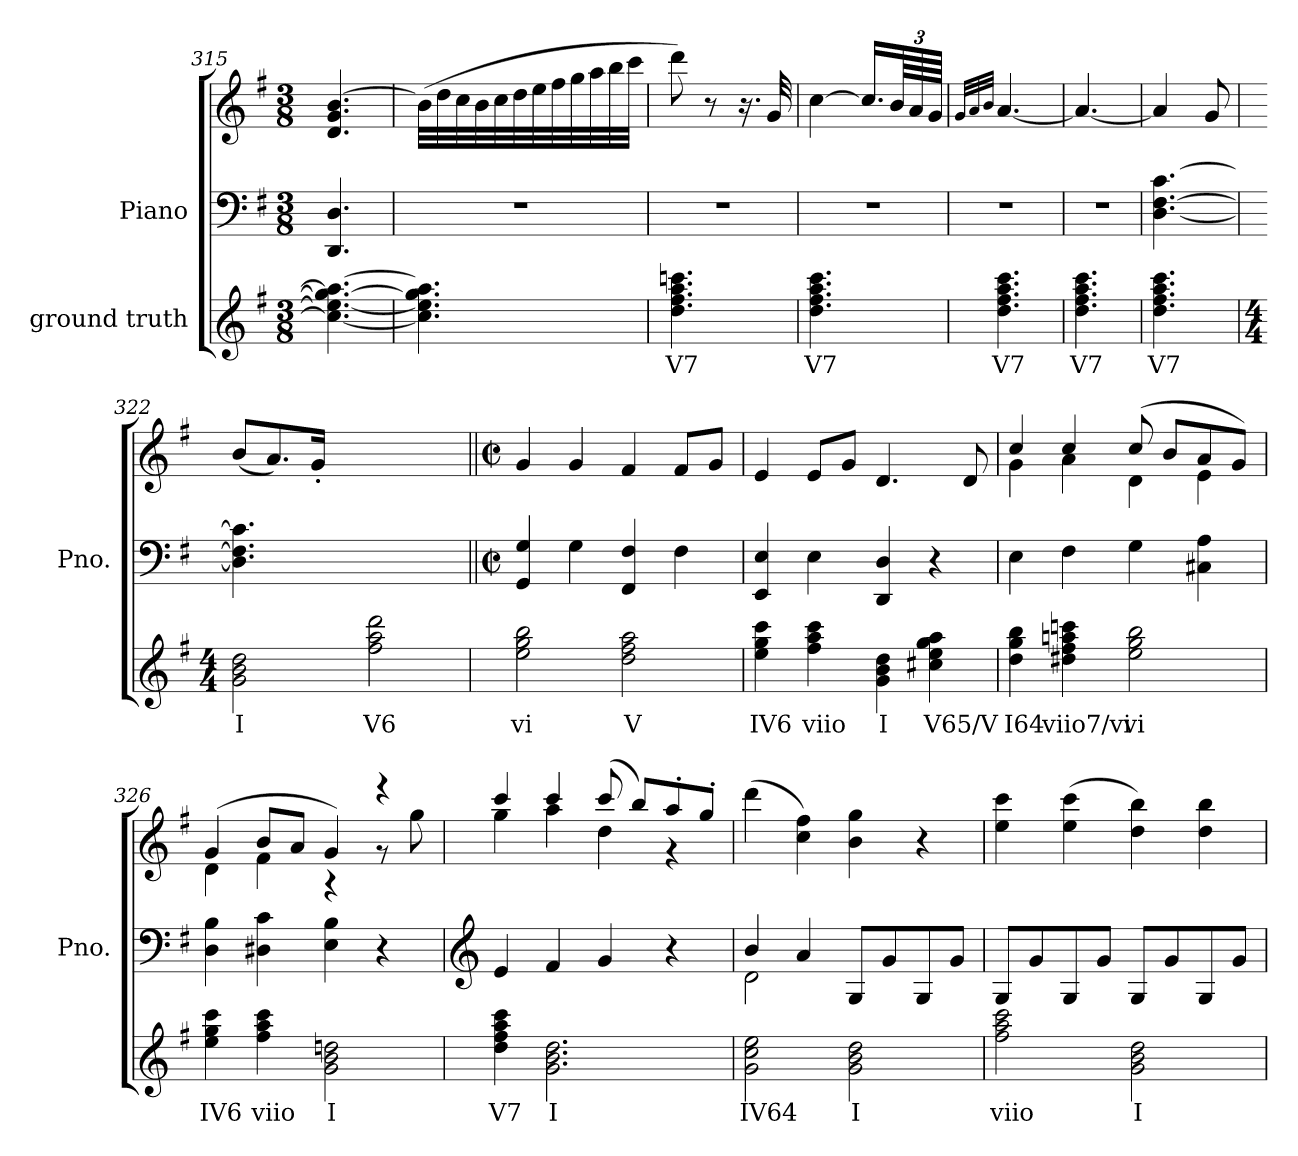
**kern	**text	**kern	**kern
*part2	*part2	*part1	*part1
*staff3	*staff3	*staff2	*staff1
*I"ground truth	*	*I"Piano	*
*	*	*I'Pno.	*
*	*	*clefF4	*clefG2
*k[f#]	*	*k[f#]	*k[f#]
*G:	*	*G:	*G:
*M3/8	*	*M3/8	*M3/8
=315	=315	=315	=315
4.cc#_ 4.ee_ 4.gg_ 4.aa_	.	4.DD/ 4.D/	4.d/ 4.g/ [4.b/
=316	=316	=316	=316
4.cc#] 4.ee] 4.gg] 4.aa]	.	4.r	(>32b\LLL]
.	.	.	32dd\
.	.	.	32cc\
.	.	.	32b\
.	.	.	32cc\
.	.	.	32dd\
.	.	.	32ee\
.	.	.	32ff#\
.	.	.	32gg\
.	.	.	32aa\
.	.	.	32bb\
.	.	.	32ccc\JJJ
=317	=317	=317	=317
4.dd 4.ff# 4.aa 4.cccn	V7	4.r	8ddd\)
.	.	.	8r
.	.	.	16.r
.	.	.	32g/
=318	=318	=318	=318
4.dd 4.ff# 4.aa 4.ccc	V7	4.r	[4cc\
.	.	.	16.cc/LL]
*	*	*	*Xbrackettup
.	.	.	96b/LL
.	.	.	96a/
.	.	.	96g/JJJJ
=319	=319	=319	=319
.	.	.	32qg/LLL
.	.	.	32qa/
.	.	.	32qb/JJJ
4.dd 4.ff# 4.aa 4.ccc	V7	4.r	[4.a/
!!LO:LB:g=z
=320	=320	=320	=320
4.dd 4.ff# 4.aa 4.ccc	V7	4.r	4.a/_
=321	=321	=321	=321
4.dd 4.ff# 4.aa 4.ccc	V7	[4.D\ [4.F#\ [4.c\	4a/]
.	.	.	8g/
=322	=322	=322	=322
*M4/4	*	*	*
2g 2b 2dd	I	4.D\] 4.F#\] 4.c\]	(<8b/L
.	.	.	8.a/)
.	.	.	16g'/Jk
.	.	2ryy	2ryy
2ff# 2aa 2ddd	V6	.	.
.	.	8ryy	8ryy
=323	=323||	=323||	=323||
*	*	*M2/2	*M2/2
*	*	*met(c|)	*met(c|)
2ee 2gg 2bb	vi	4GG/ 4G/	4g/
.	.	4G\	4g/
2dd 2ff# 2aa	V	4FF#/ 4F#/	4f#/
.	.	4F#\	8f#/L
.	.	.	8g/J
=324	=324	=324	=324
4ee 4gg 4ccc	IV6	4EE/ 4E/	4e/
4ff# 4aa 4ccc	viio	4E\	8e/L
.	.	.	8g/J
4g 4b 4dd	I	4DD/ 4D/	4.d/
4cc#X 4ee 4gg 4aa	V65/V	4r	.
.	.	.	8d/
=325	=325	=325	=325
*	*	*	*^
4dd 4gg 4bb	I64	4E\	4cc/	4g\
4dd#X 4ff# 4aan 4cccn	viio7/vi	4F#\	4cc/	4a\
2ee 2gg 2bb	vi	4G\	(>8cc/	4d\
.	.	.	8b/L	.
.	.	4C#X\ 4A\	8a/	4e\
.	.	.	8g/J)	.
=326	=326	=326	=326	=326
4ee 4gg 4ccc	IV6	4D\ 4B\	(>4g/	4d\
4ff# 4aa 4ccc	viio	4D#X\ 4c\	8b/L	4f#\
.	.	.	8a/J	.
2g 2b 2ddn	I	4E\ 4B\	4g/)	4r
.	.	4r	4r	8r
.	.	.	.	8gg\
=327	=327	=327	=327	=327
*	*	*clefG2	*	*
4dd 4ff# 4aa 4ccc	V7	4e/	4ccc/	4gg\
2.g 2.b 2.dd	I	4f#/	4ccc/	4aa\
.	.	4g/	(>8ccc/	4dd\
.	.	.	8bb/L)	.
.	.	4r	8aa'/	4r
.	.	.	8gg'/J	.
!!LO:PB:g=z	!!
=328	=328	=328	=328	=328
*	*	*^	*	*
2g 2cc 2ee	IV64	4b/	2d\	(>4ddd\	2ryy
.	.	4a/	.	4cc\ 4ff#\)	.
2g 2b 2dd	I	8G/L	2ryy	4b\ 4gg\	2ryy
.	.	8g/	.	.	.
.	.	8G/	.	4r	.
.	.	8g/J	.	.	.
*	*	*v	*v	*	*
*	*	*	*v	*v
=329	=329	=329	=329
2ff# 2aa 2ccc	viio	8G/L	4ee\ 4ccc\
.	.	8g/	.
.	.	8G/	(>4ee\ 4ccc\
.	.	8g/J	.
2g 2b 2dd	I	8G/L	4dd\ 4bb\)
.	.	8g/	.
.	.	8G/	4dd\ 4bb\
.	.	8g/J	.
=	=	=	=
*-	*-	*-	*-
